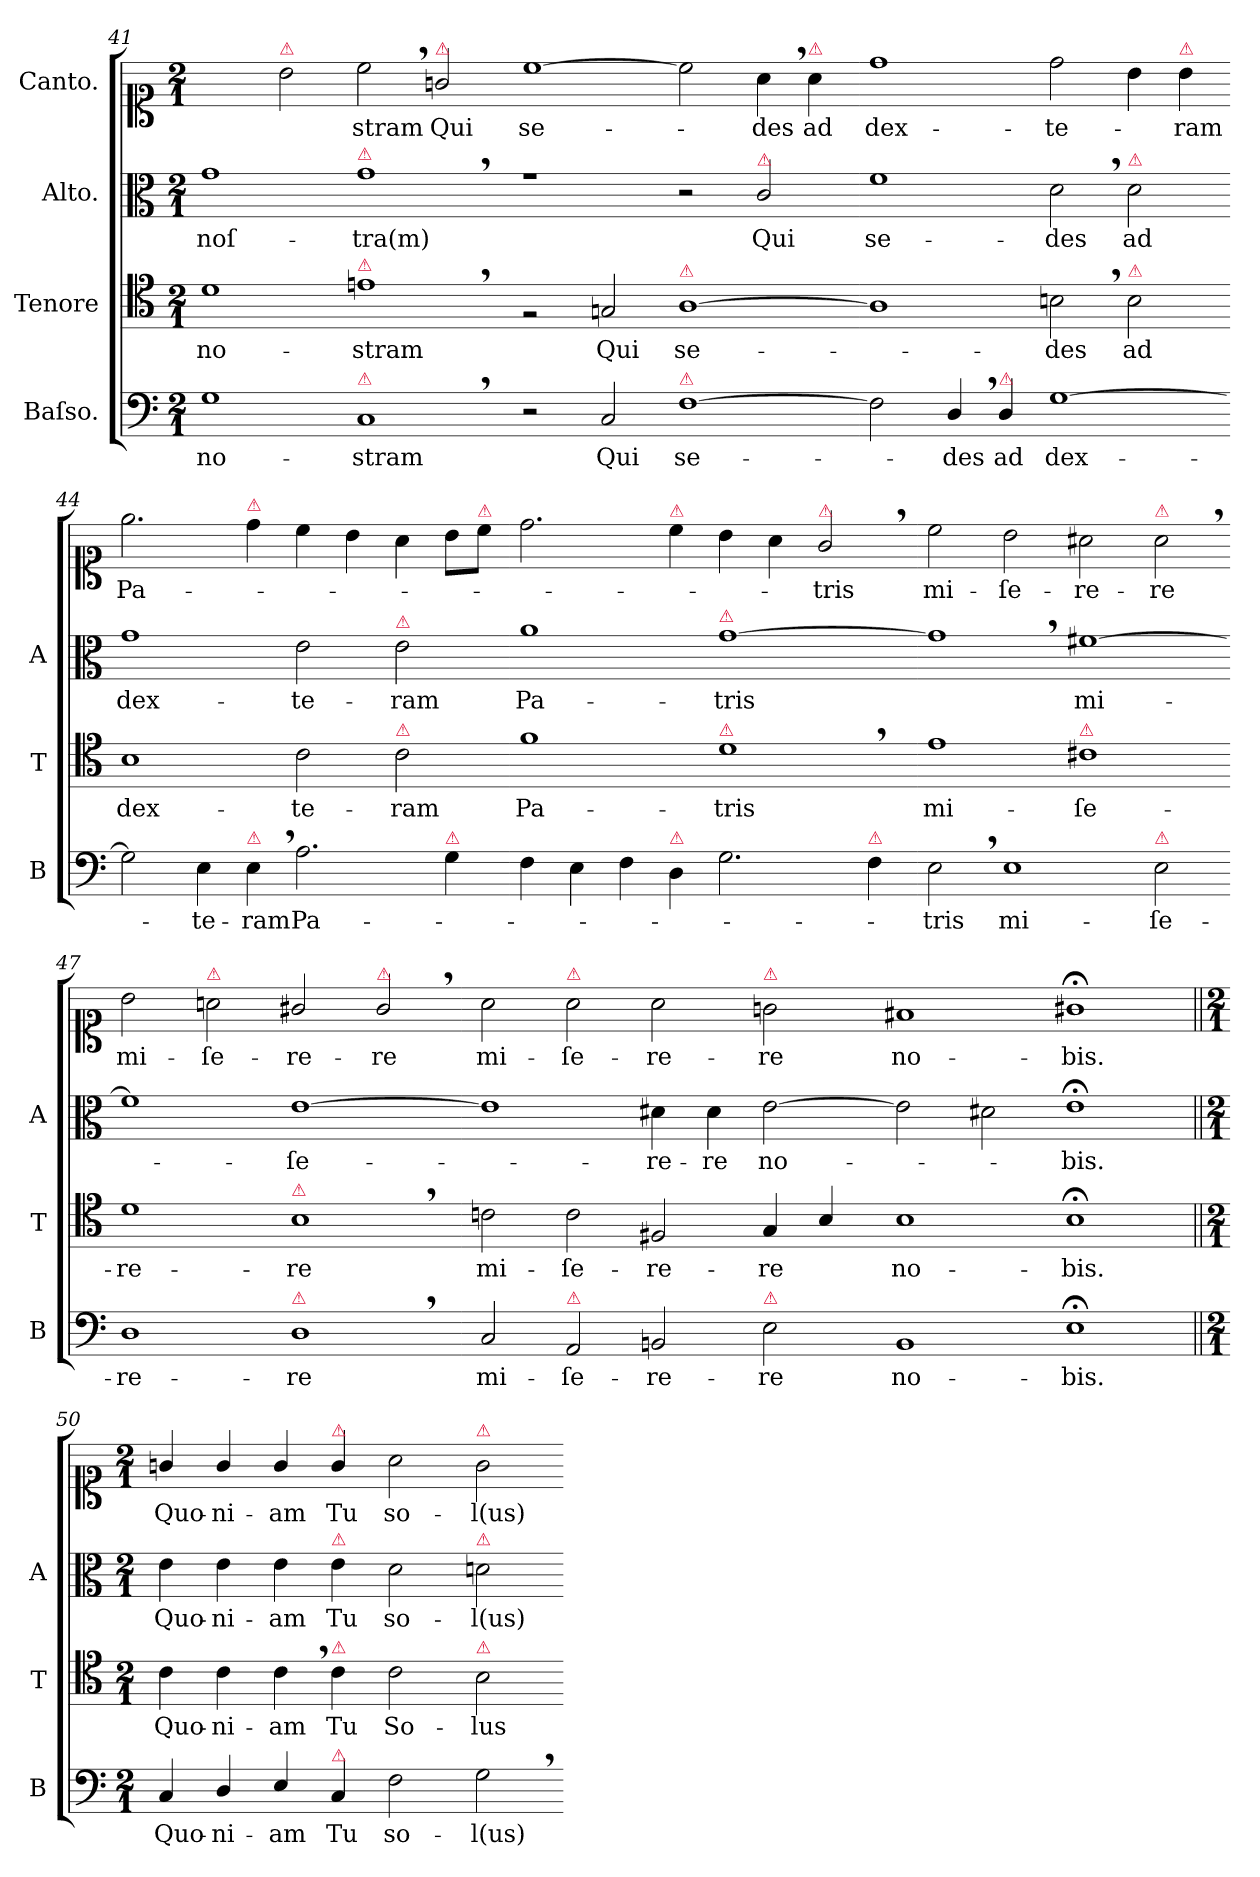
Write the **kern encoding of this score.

**kern	**text	**kern	**text	**kern	**text	**kern	**text
*part4	*part4	*part3	*part3	*part2	*part2	*part1	*part1
*staff4	*staff4	*staff3	*staff3	*staff2	*staff2	*staff1	*staff1
*I"Baſso.	*	*I"Tenore	*	*I"Alto.	*	*I"Canto.	*
*I'B	*	*I'T	*	*I'A	*	*	*
*clefF4	*	*clefC4	*	*clefC3	*	*clefC1	*
*k[]	*	*k[]	*	*k[]	*	*k[]	*
*a:	*	*a:	*	*a:	*	*a:	*
*M2/1	*	*M2/1	*	*M2/1	*	*M2/1	*
=41	=41	=41	=41	=41	=41	=41	=41
1G	no-	1d	no-	1g	noſ-	2ryy	.
!	!	!	!	!	!	!LO:TX:a:color=crimson:t=⚠	!
.	.	.	.	.	.	2b\	.
!	!	!	!	!LO:TX:a:color=crimson:t=⚠	!	!	!
!	!	!LO:TX:a:color=crimson:t=⚠	!	!	!	!	!
!LO:TX:a:color=crimson:t=⚠	!	!	!	!	!	!	!
1C,<	-stram	1en,<	-stram	1g,<	-tra(m)	2cc,<\	-stram
!	!	!	!	!	!	!LO:TX:a:color=crimson:t=⚠	!
.	.	.	.	.	.	2gn/	Qui
=42-	=42-	=42-	=42-	=42-	=42-	=42-	=42-
2r	.	2rF	.	1rg	.	[1cc	se-
2C/	Qui	2Gn/	Qui	.	.	.	.
!	!	!LO:TX:a:color=crimson:t=⚠	!	!	!	!	!
!LO:TX:a:color=crimson:t=⚠	!	!	!	!	!	!	!
[1F	se-	[1A	se-	2r	.	2cc]	.
!	!	!	!	!LO:TX:a:color=crimson:t=⚠	!	!	!
.	.	.	.	2c/	Qui	4a,<\	-des
!	!	!	!	!	!	!LO:TX:a:color=crimson:t=⚠	!
.	.	.	.	.	.	4a\	ad
=43-	=43-	=43-	=43-	=43-	=43-	=43-	=43-
2F\]	.	1A]	.	1f	se-	1dd	dex-
4D,</	-des	.	.	.	.	.	.
!LO:TX:a:color=crimson:t=⚠	!	!	!	!	!	!	!
4D/	ad	.	.	.	.	.	.
[1G	dex-	2Bn,<\	-des	2d,<\	-des	2dd\	-te-
!	!	!	!	!LO:TX:a:color=crimson:t=⚠	!	!	!
!	!	!LO:TX:a:color=crimson:t=⚠	!	!	!	!	!
.	.	2B\	ad	2d\	ad	4b\	.
!	!	!	!	!	!	!LO:TX:a:color=crimson:t=⚠	!
.	.	.	.	.	.	4b\	-ram
=44-	=44-	=44-	=44-	=44-	=44-	=44-	=44-
2G\]	.	1B	dex-	1g	dex-	2.ee\	Pa-
4E\	-te-	.	.	.	.	.	.
!	!	!	!	!	!	!LO:TX:a:color=crimson:t=⚠	!
!LO:TX:a:color=crimson:t=⚠	!	!	!	!	!	!	!
4E,<\	-ram	.	.	.	.	4dd\	.
2.A\	Pa-	2c\	-te-	2e\	-te-	4cc\	.
.	.	.	.	.	.	4b\	.
!	!	!	!	!LO:TX:a:color=crimson:t=⚠	!	!	!
!	!	!LO:TX:a:color=crimson:t=⚠	!	!	!	!	!
.	.	2c\	-ram	2e\	-ram	4a\	.
!LO:TX:a:color=crimson:t=⚠	!	!	!	!	!	!	!
4G\	.	.	.	.	.	8b\L	.
!	!	!	!	!	!	!LO:TX:a:color=crimson:t=⚠	!
.	.	.	.	.	.	8cc\J	.
=45-	=45-	=45-	=45-	=45-	=45-	=45-	=45-
4F\	.	1f	Pa-	1a	Pa-	2.dd\	.
4E\	.	.	.	.	.	.	.
4F\	.	.	.	.	.	.	.
!	!	!	!	!	!	!LO:TX:a:color=crimson:t=⚠	!
!LO:TX:a:color=crimson:t=⚠	!	!	!	!	!	!	!
4D\	.	.	.	.	.	4cc\	.
!	!	!	!	!LO:TX:a:color=crimson:t=⚠	!	!	!
!	!	!LO:TX:a:color=crimson:t=⚠	!	!	!	!	!
2.G\	.	1d,<	-tris	[1g	-tris	4b\	.
.	.	.	.	.	.	4a\	.
!	!	!	!	!	!	!LO:TX:a:color=crimson:t=⚠	!
.	.	.	.	.	.	2g,</	-tris
!LO:TX:a:color=crimson:t=⚠	!	!	!	!	!	!	!
4F\	.	.	.	.	.	.	.
=46-	=46-	=46-	=46-	=46-	=46-	=46-	=46-
2E,<\	-tris	1e	mi-	1g,<]	.	2cc\	mi-
1E	mi-	.	.	.	.	2b\	-ſe-
!	!	!LO:TX:a:color=crimson:t=⚠	!	!	!	!	!
.	.	1c#X	-ſe-	[1f#X	mi-	2a#X\	-re-
!	!	!	!	!	!	!LO:TX:a:color=crimson:t=⚠	!
!LO:TX:a:color=crimson:t=⚠	!	!	!	!	!	!	!
2E\	-ſe-	.	.	.	.	2a#,<\	-re
=47-	=47-	=47-	=47-	=47-	=47-	=47-	=47-
1D	-re-	1d	-re-	1f#]	.	2b\	mi-
!	!	!	!	!	!	!LO:TX:a:color=crimson:t=⚠	!
.	.	.	.	.	.	2an\	-ſe-
!	!	!LO:TX:a:color=crimson:t=⚠	!	!	!	!	!
!LO:TX:a:color=crimson:t=⚠	!	!	!	!	!	!	!
1D,<	-re	1B,<	-re	[1e	-ſe-	2g#X/	-re-
!	!	!	!	!	!	!LO:TX:a:color=crimson:t=⚠	!
.	.	.	.	.	.	2g#,</	-re
=48-	=48-	=48-	=48-	=48-	=48-	=48-	=48-
!	!LO:LY:i	!	!	!	!	!	!LO:LY:i
2C/	mi-	2cn\	mi-	1e]	.	2a\	mi-
!	!	!	!	!	!	!LO:TX:a:color=crimson:t=⚠	!
!LO:TX:a:color=crimson:t=⚠	!	!	!	!	!	!	!
!	!LO:LY:i	!	!	!	!	!	!LO:LY:i
2AA/	-ſe-	2c\	-ſe-	.	.	2a\	-ſe-
!	!LO:LY:i	!	!	!	!	!	!LO:LY:i
2BBn/	-re-	2F#X/	-re-	4d#X\	-re-	2a\	-re-
.	.	.	.	4d#\	-re	.	.
!	!	!	!	!	!	!LO:TX:a:color=crimson:t=⚠	!
!LO:TX:a:color=crimson:t=⚠	!	!	!	!	!	!	!
!	!LO:LY:i	!	!	!	!	!	!LO:LY:i
2E\	-re	4G/	-re	[2e\	no-	2gn\	-re
.	.	4B/	.	.	.	.	.
=49-	=49-	=49-	=49-	=49-	=49-	=49-	=49-
1BB	no-	1B	no-	2e\]	.	1f#X	no-
.	.	.	.	2d#X\	.	.	.
1E;<	-bis.	1B;<	-bis.	1e;<	-bis.	1g#X;<	-bis.
=50||	=50||	=50||	=50||	=50||	=50||	=50||	=50||
*M2/1	*	*M2/1	*	*M2/1	*	*M2/1	*
4C/	Quo-	4c\	Quo-	4e\	Quo-	4gn/	Quo-
4D/	-ni-	4c\	-ni-	4e\	-ni-	4g/	-ni-
4E/	-am	4c,<\	-am	4e\	-am	4g/	-am
!	!	!	!	!	!	!LO:TX:a:color=crimson:t=⚠	!
!	!	!	!	!LO:TX:a:color=crimson:t=⚠	!	!	!
!	!	!LO:TX:a:color=crimson:t=⚠	!	!	!	!	!
!LO:TX:a:color=crimson:t=⚠	!	!	!	!	!	!	!
4C/	Tu	4c\	Tu	4e\	Tu	4g/	Tu
2F\	so-	2c\	So-	2d\	so-	2a\	so-
!	!	!	!	!	!	!LO:TX:a:color=crimson:t=⚠	!
!	!	!	!	!LO:TX:a:color=crimson:t=⚠	!	!	!
!	!	!LO:TX:a:color=crimson:t=⚠	!	!	!	!	!
2G,<\	-l(us)	2B\	-lus	2dn\	-l(us)	2g\	-l(us)
=-	=-	=-	=-	=-	=-	=-	=-
*-	*-	*-	*-	*-	*-	*-	*-
